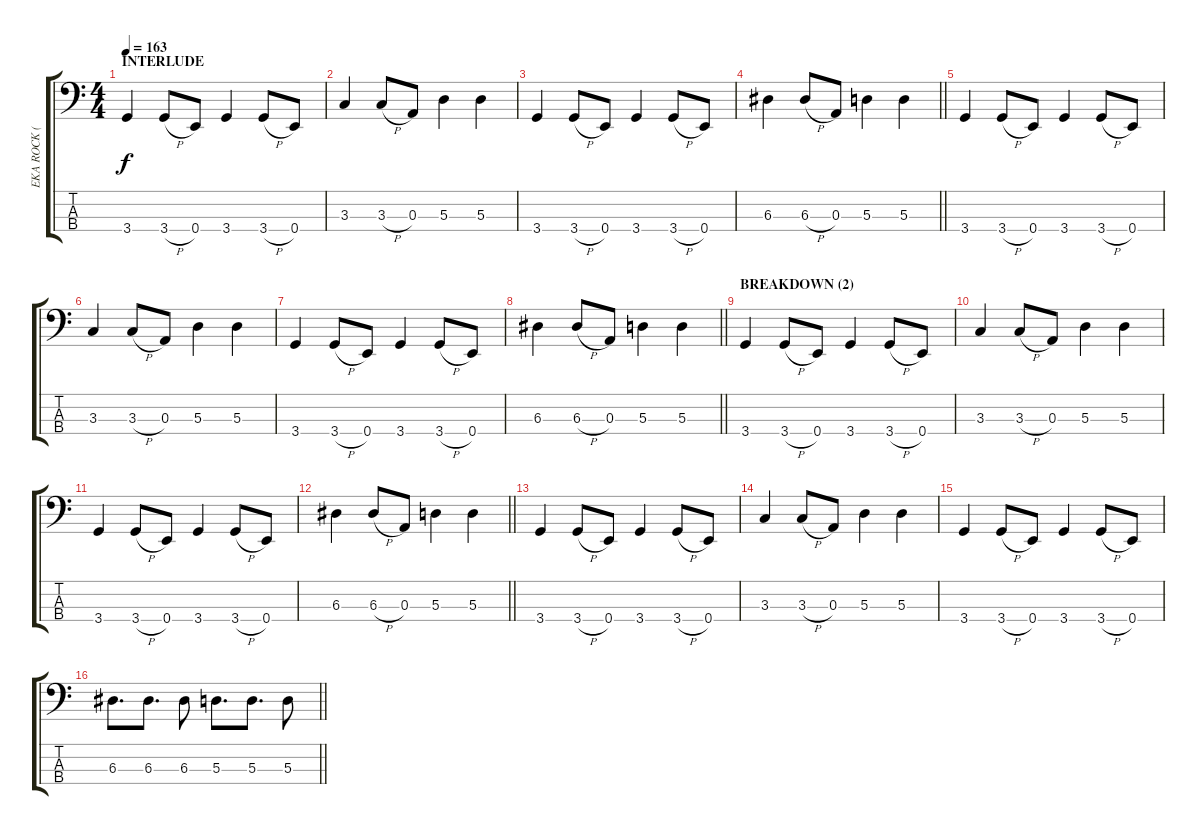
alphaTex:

\track ("EKA ROCK (BASS)" "EKA ROCK (") {instrument electricbasspick}
\staff {score tabs}
\tuning (G2 D2 A1 E1) {hide}
\ts (4 4)
\section ("" "INTERLUDE")
\tempo 163
\clef f4
\ks c
3.4.4{dy f} 3.4{h}.8 0.4.8 3.4.4 3.4{h}.8 0.4.8 |
3.3.4 3.3{h}.8 0.3.8 5.3.4 5.3.4 |
3.4.4 3.4{h}.8 0.4.8 3.4.4 3.4{h}.8 0.4.8 |
\barLineRight lightlight
6.3.4 6.3{h}.8 0.3.8 5.3.4 5.3.4 |
3.4.4 3.4{h}.8 0.4.8 3.4.4 3.4{h}.8 0.4.8 |
3.3.4 3.3{h}.8 0.3.8 5.3.4 5.3.4 |
3.4.4 3.4{h}.8 0.4.8 3.4.4 3.4{h}.8 0.4.8 |
\barLineRight lightlight
6.3.4 6.3{h}.8 0.3.8 5.3.4 5.3.4 |
\section ("" "BREAKDOWN (2)")
3.4.4 3.4{h}.8 0.4.8 3.4.4 3.4{h}.8 0.4.8 |
3.3.4 3.3{h}.8 0.3.8 5.3.4 5.3.4 |
3.4.4 3.4{h}.8 0.4.8 3.4.4 3.4{h}.8 0.4.8 |
\barLineRight lightlight
6.3.4 6.3{h}.8 0.3.8 5.3.4 5.3.4 |
3.4.4 3.4{h}.8 0.4.8 3.4.4 3.4{h}.8 0.4.8 |
3.3.4 3.3{h}.8 0.3.8 5.3.4 5.3.4 |
3.4.4 3.4{h}.8 0.4.8 3.4.4 3.4{h}.8 0.4.8 |
\barLineRight lightlight
6.3.8{d} 6.3.8{d} 6.3.8 5.3.8{d} 5.3.8{d} 5.3.8
